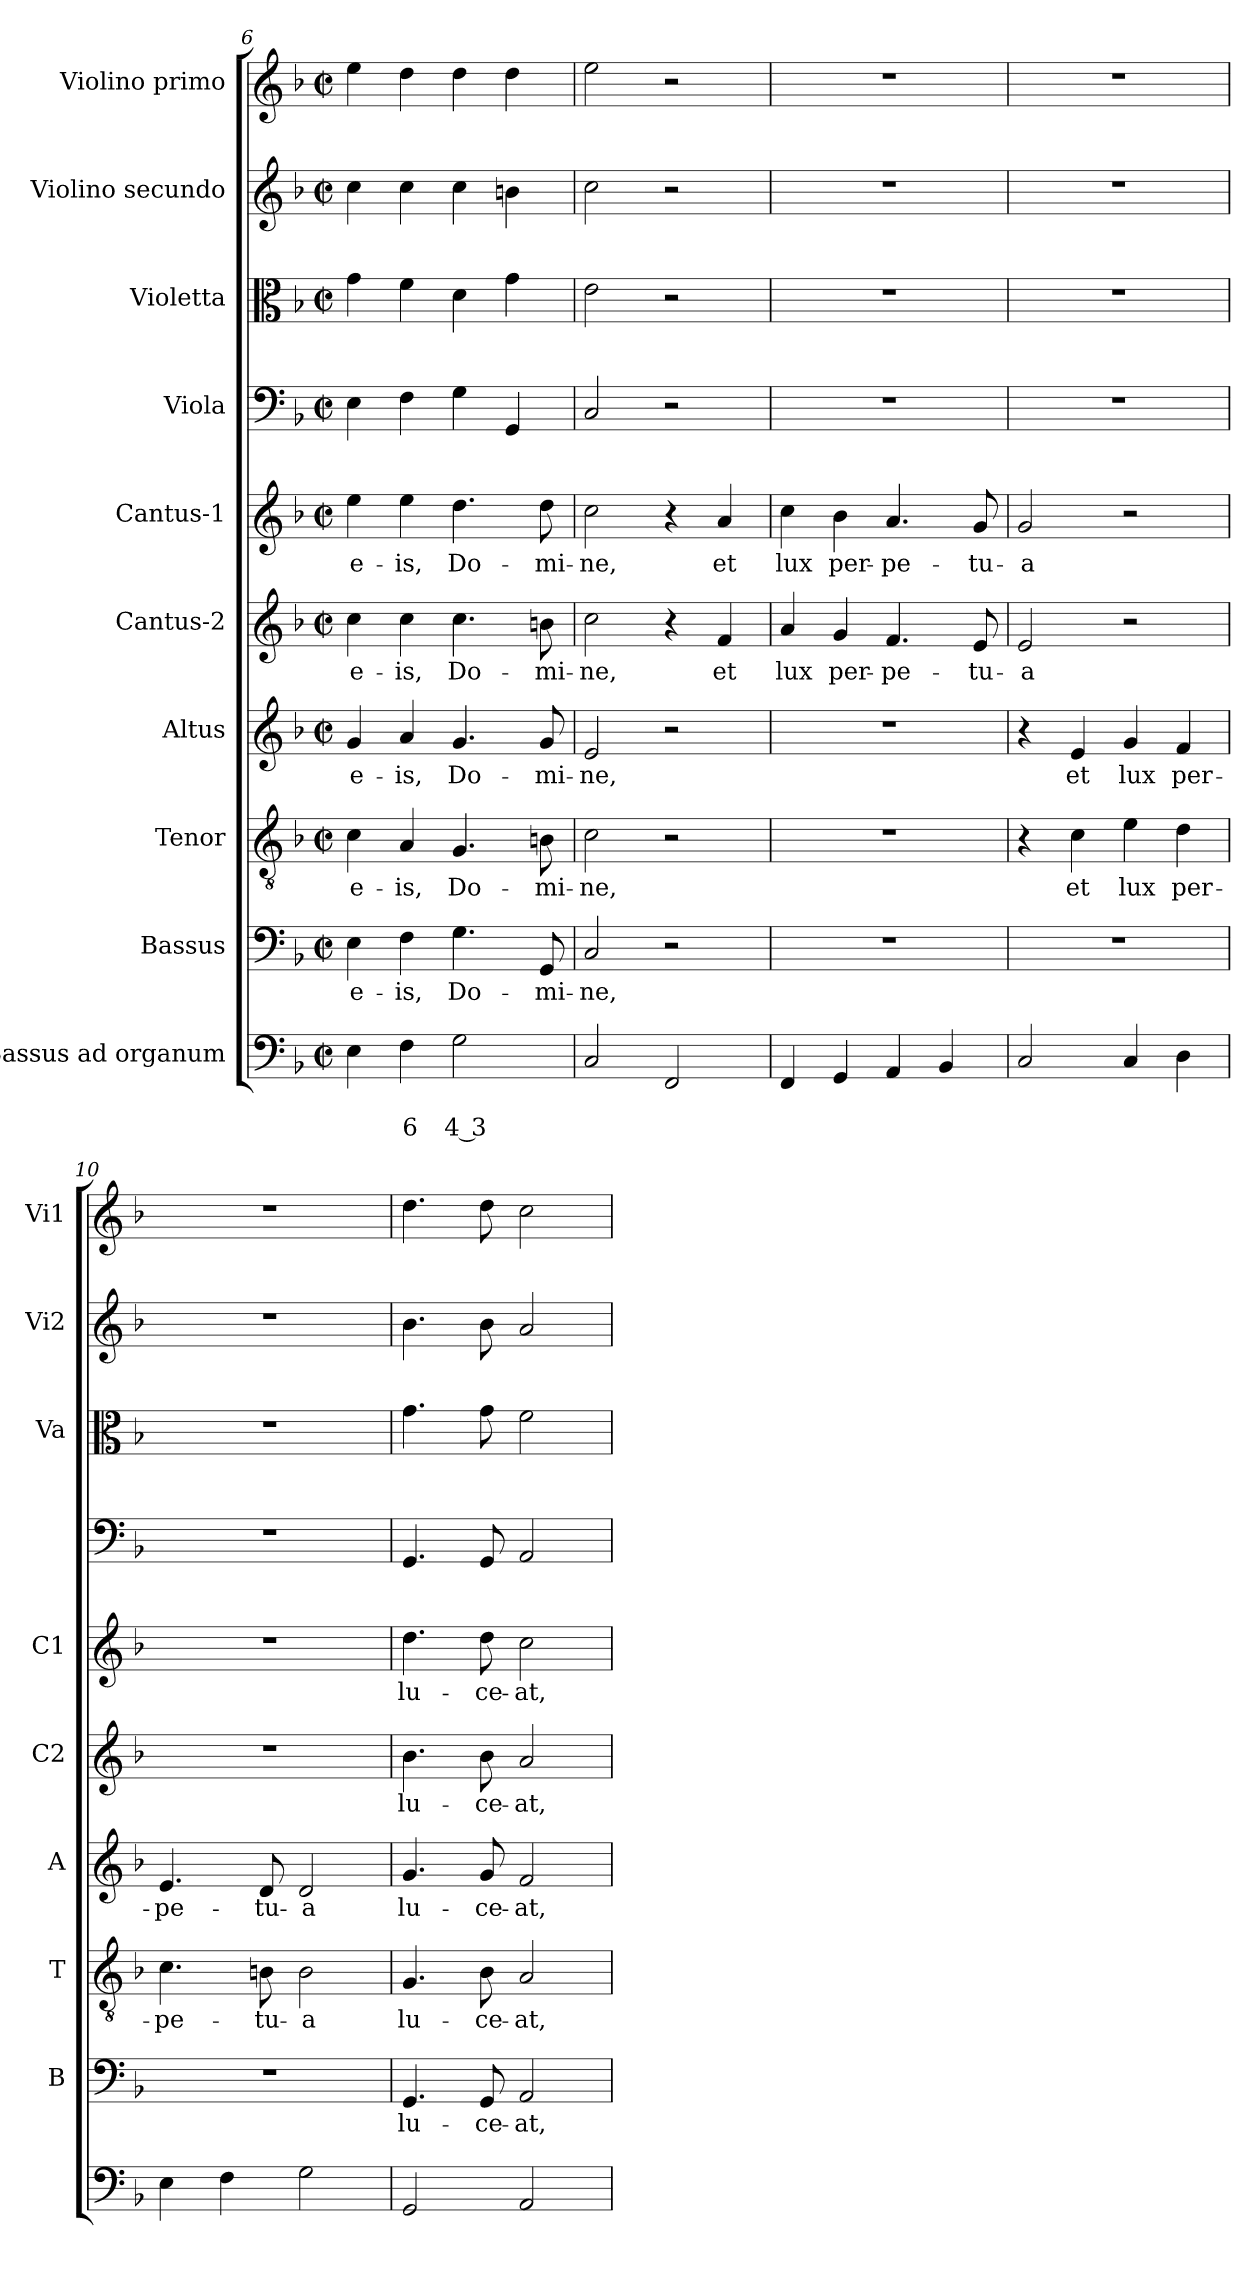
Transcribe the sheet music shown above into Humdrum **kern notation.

**kern	**text	**text	**kern	**text	**kern	**text	**kern	**text	**kern	**text	**kern	**text	**kern	**kern	**kern	**kern
*part10	*part10	*part10	*part9	*part9	*part8	*part8	*part7	*part7	*part6	*part6	*part5	*part5	*part4	*part3	*part2	*part1
*staff10	*staff10	*staff10	*staff9	*staff9	*staff8	*staff8	*staff7	*staff7	*staff6	*staff6	*staff5	*staff5	*staff4	*staff3	*staff2	*staff1
*I"Bassus ad  organum	*	*	*I"Bassus	*	*I"Tenor	*	*I"Altus	*	*I"Cantus-2	*	*I"Cantus-1	*	*I"Viola	*I"Violetta	*I"Violino secundo	*I"Violino primo
*	*	*	*I'B	*	*I'T	*	*I'A	*	*I'C2	*	*I'C1	*	*	*I'Va	*I'Vi2	*I'Vi1
*clefF4	*	*	*clefF4	*	*clefGv2	*	*clefG2	*	*clefG2	*	*clefG2	*	*clefF4	*clefC3	*clefG2	*clefG2
*k[b-]	*	*	*k[b-]	*	*k[b-]	*	*k[b-]	*	*k[b-]	*	*k[b-]	*	*k[b-]	*k[b-]	*k[b-]	*k[b-]
*F:	*	*	*F:	*	*F:	*	*F:	*	*F:	*	*F:	*	*F:	*F:	*F:	*F:
*M2/2	*	*	*M2/2	*	*M2/2	*	*M2/2	*	*M2/2	*	*M2/2	*	*M2/2	*M2/2	*M2/2	*M2/2
*met(c|)	*	*	*met(c|)	*	*met(c|)	*	*met(c|)	*	*met(c|)	*	*met(c|)	*	*met(c|)	*met(c|)	*met(c|)	*met(c|)
=6	=6	=6	=6	=6	=6	=6	=6	=6	=6	=6	=6	=6	=6	=6	=6	=6
!	!	!	!	!LO:LY:b	!	!LO:LY:b	!	!LO:LY:b	!	!LO:LY:b	!	!LO:LY:b	!	!	!	!
4E\	.	.	4E\	e-	4c\	e-	4g/	e-	4cc\	e-	4ee\	e-	4E\	4g\	4cc\	4ee\
!	!	!LO:LY:b	!	!LO:LY:b	!	!LO:LY:b	!	!LO:LY:b	!	!LO:LY:b	!	!LO:LY:b	!	!	!	!
4F\	.	6	4F\	-is,	4A/	-is,	4a/	-is,	4cc\	-is,	4ee\	-is,	4F\	4f\	4cc\	4dd\
!	!	!LO:LY:b	!	!LO:LY:b	!	!LO:LY:b	!	!LO:LY:b	!	!LO:LY:b	!	!LO:LY:b	!	!	!	!
2G\	.	4 3	4.G\	Do-	4.G/	Do-	4.g/	Do-	4.cc\	Do-	4.dd\	Do-	4G\	4d\	4cc\	4dd\
.	.	.	.	.	.	.	.	.	.	.	.	.	4GG/	4g\	4bn\	4dd\
!	!	!	!	!LO:LY:b	!	!LO:LY:b	!	!LO:LY:b	!	!LO:LY:b	!	!LO:LY:b	!	!	!	!
.	.	.	8GG/	-mi-	8Bn\	-mi-	8g/	-mi-	8bn\	-mi-	8dd\	-mi-	.	.	.	.
=7	=7	=7	=7	=7	=7	=7	=7	=7	=7	=7	=7	=7	=7	=7	=7	=7
!	!	!	!	!LO:LY:b	!	!LO:LY:b	!	!LO:LY:b	!	!LO:LY:b	!	!LO:LY:b	!	!	!	!
2C/	.	.	2C/	-ne,	2c\	-ne,	2e/	-ne,	2cc\	-ne,	2cc\	-ne,	2C/	2e\	2cc\	2ee\
2FF/	.	.	2r	.	2r	.	2r	.	4r	.	4r	.	2r	2r	2r	2r
!	!	!	!	!	!	!	!	!	!	!LO:LY:b	!	!LO:LY:b	!	!	!	!
.	.	.	.	.	.	.	.	.	4f/	et	4a/	et	.	.	.	.
!!LO:PB:g=z
=8	=8	=8	=8	=8	=8	=8	=8	=8	=8	=8	=8	=8	=8	=8	=8	=8
!	!	!	!	!	!	!	!	!	!	!LO:LY:b	!	!LO:LY:b	!	!	!	!
4FF/	.	.	1r	.	1r	.	1r	.	4a/	lux	4cc\	lux	1r	1r	1r	1r
!	!	!	!	!	!	!	!	!	!	!LO:LY:b	!	!LO:LY:b	!	!	!	!
4GG/	.	.	.	.	.	.	.	.	4g/	per-	4b-\	per-	.	.	.	.
!	!	!	!	!	!	!	!	!	!	!LO:LY:b	!	!LO:LY:b	!	!	!	!
4AA/	.	.	.	.	.	.	.	.	4.f/	-pe-	4.a/	-pe-	.	.	.	.
4BB-/	.	.	.	.	.	.	.	.	.	.	.	.	.	.	.	.
!	!	!	!	!	!	!	!	!	!	!LO:LY:b	!	!LO:LY:b	!	!	!	!
.	.	.	.	.	.	.	.	.	8e/	-tu-	8g/	-tu-	.	.	.	.
=9	=9	=9	=9	=9	=9	=9	=9	=9	=9	=9	=9	=9	=9	=9	=9	=9
!	!	!	!	!	!	!	!	!	!	!LO:LY:b	!	!LO:LY:b	!	!	!	!
2C/	.	.	1r	.	4r	.	4r	.	2e/	-a	2g/	-a	1r	1r	1r	1r
!	!	!	!	!	!	!LO:LY:b	!	!LO:LY:b	!	!	!	!	!	!	!	!
.	.	.	.	.	4c\	et	4e/	et	.	.	.	.	.	.	.	.
!	!	!	!	!	!	!LO:LY:b	!	!LO:LY:b	!	!	!	!	!	!	!	!
4C/	.	.	.	.	4e\	lux	4g/	lux	2r	.	2r	.	.	.	.	.
!	!	!	!	!	!	!LO:LY:b	!	!LO:LY:b	!	!	!	!	!	!	!	!
4D\	.	.	.	.	4d\	per-	4f/	per-	.	.	.	.	.	.	.	.
=10	=10	=10	=10	=10	=10	=10	=10	=10	=10	=10	=10	=10	=10	=10	=10	=10
!	!	!	!	!	!	!LO:LY:b	!	!LO:LY:b	!	!	!	!	!	!	!	!
4E\	.	.	1r	.	4.c\	-pe-	4.e/	-pe-	1r	.	1r	.	1r	1r	1r	1r
4F\	.	.	.	.	.	.	.	.	.	.	.	.	.	.	.	.
!	!	!	!	!	!	!LO:LY:b	!	!LO:LY:b	!	!	!	!	!	!	!	!
.	.	.	.	.	8Bn\	-tu-	8d/	-tu-	.	.	.	.	.	.	.	.
!	!	!	!	!	!	!LO:LY:b	!	!LO:LY:b	!	!	!	!	!	!	!	!
2G\	.	.	.	.	2B\	-a	2d/	-a	.	.	.	.	.	.	.	.
=11	=11	=11	=11	=11	=11	=11	=11	=11	=11	=11	=11	=11	=11	=11	=11	=11
!	!	!	!	!LO:LY:b	!	!LO:LY:b	!	!LO:LY:b	!	!LO:LY:b	!	!LO:LY:b	!	!	!	!
2GG/	.	.	4.GG/	lu-	4.G/	lu-	4.g/	lu-	4.b-\	lu-	4.dd\	lu-	4.GG/	4.g\	4.b-\	4.dd\
!	!	!	!	!LO:LY:b	!	!LO:LY:b	!	!LO:LY:b	!	!LO:LY:b	!	!LO:LY:b	!	!	!	!
.	.	.	8GG/	-ce-	8B-\	-ce-	8g/	-ce-	8b-\	-ce-	8dd\	-ce-	8GG/	8g\	8b-\	8dd\
!	!	!	!	!LO:LY:b	!	!LO:LY:b	!	!LO:LY:b	!	!LO:LY:b	!	!LO:LY:b	!	!	!	!
2AA/	.	.	2AA/	-at,	2A/	-at,	2f/	-at,	2a/	-at,	2cc\	-at,	2AA/	2f\	2a/	2cc\
=	=	=	=	=	=	=	=	=	=	=	=	=	=	=	=	=
*-	*-	*-	*-	*-	*-	*-	*-	*-	*-	*-	*-	*-	*-	*-	*-	*-
